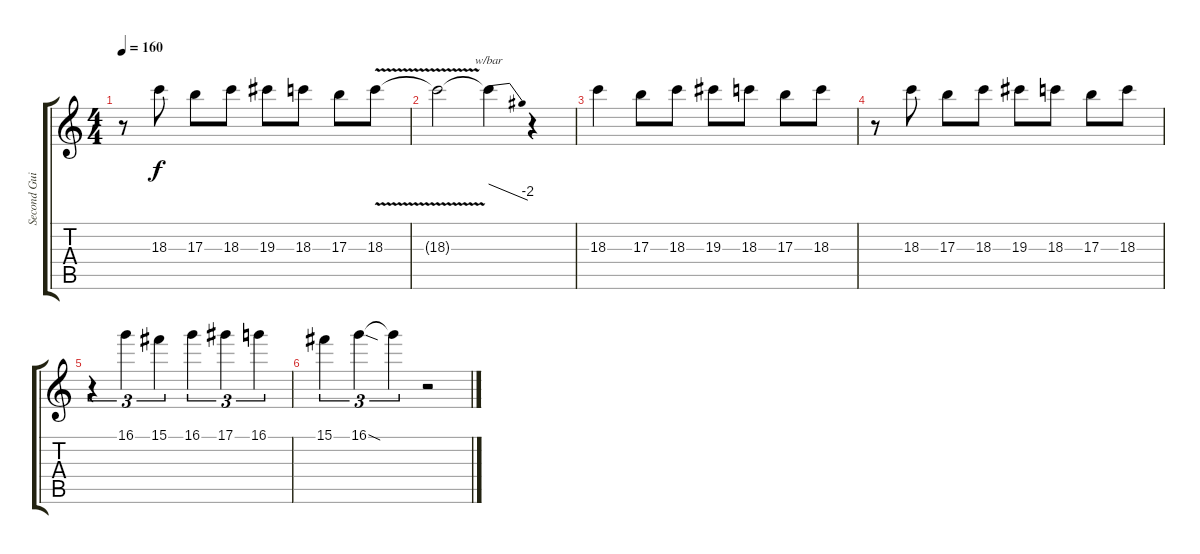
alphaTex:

\track ("Second Guitar" "Second Gui") {instrument distortionguitar}
\staff {score tabs}
\tuning (Eb4 Bb3 Gb3 Db3 Ab2 Eb2) {hide}
\ts (4 4)
\tempo 160
\clef g2
\ks c
r.8{dy f} 18.3.8 17.3.8 18.3.8 19.3.8 18.3.8 17.3.8 18.3{v}.8 |
18.3{t}.2 18.3{t}.4{tbe (dive default 0 0 60 -8)} r.4 |
18.3.4 17.3.8 18.3.8 19.3.8 18.3.8 17.3.8 18.3.8 |
r.8 18.3.8 17.3.8 18.3.8 19.3.8 18.3.8 17.3.8 18.3.8 |
r.4{tu (3 2)} 16.1.4{tu (3 2)} 15.1.4{tu (3 2)} 16.1.4{tu (3 2)} 17.1.4{tu (3 2)} 16.1.4{tu (3 2)} |
15.1.4{tu (3 2)} 16.1{sod}.4{tu (3 2)} 16.1{t}.4{tu (3 2)} r.2
